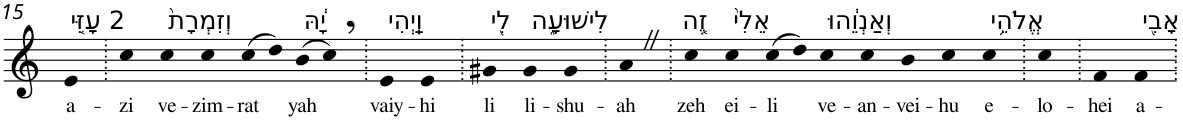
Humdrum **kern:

**kern	**text
*part1	*part1
*staff1	*staff1
*I"Piano	*
*I'Pno	*
!!LO:PB:g=z
*clefG2	*
*k[]	*
=15	=15
!LO:TX:a:t=2 עָזִּ֤י	!
!	!LO:LY:b
4e	a-
=16.	=16.
!	!LO:LY:b
4cc	-zi
!LO:TX:a:t=וְזִמְרָת֙	!
!	!LO:LY:b
4cc	ve-
!	!LO:LY:b
4cc	-zim-
!	!LO:LY:b
(>8cc	-rat
8dd)	.
!LO:TX:a:t=יָ֔הּ	!
!	!LO:LY:b
(>8b	yah
8cc,)	.
=17.	=17.
!LO:TX:a:t=וַֽיְהִי	!
!	!LO:LY:b
4e	vaiy-
!	!LO:LY:b
4e	-hi
=18.	=18.
!LO:TX:a:t=לִ֖י	!
!	!LO:LY:b
4g#X	li
!LO:TX:a:t=לִישׁוּעָ֑ה	!
!	!LO:LY:b
4g#	li-
!	!LO:LY:b
4g#	-shu-
=19.	=19.
!	!LO:LY:b
4aZ	-ah
=20.	=20.
!LO:TX:a:t=זֶ֤ה	!
!	!LO:LY:b
4cc	zeh
!LO:TX:a:t=אֵלִי֙	!
!	!LO:LY:b
4cc	ei-
!	!LO:LY:b
(>8cc	-li
8dd)	.
!LO:TX:a:t=וְאַנְוֵ֔הוּ	!
!	!LO:LY:b
4cc	ve-
!	!LO:LY:b
4cc	-an-
!	!LO:LY:b
4b	-vei-
!	!LO:LY:b
4cc	-hu
!LO:TX:a:t=אֱלֹהֵ֥י	!
!	!LO:LY:b
4cc	e-
=21.	=21.
!	!LO:LY:b
4cc	-lo-
=22.	=22.
!	!LO:LY:b
4f	-hei
!LO:TX:a:t=אָבִ֖י	!
!	!LO:LY:b
4f	a-
=.	=.
*-	*-
